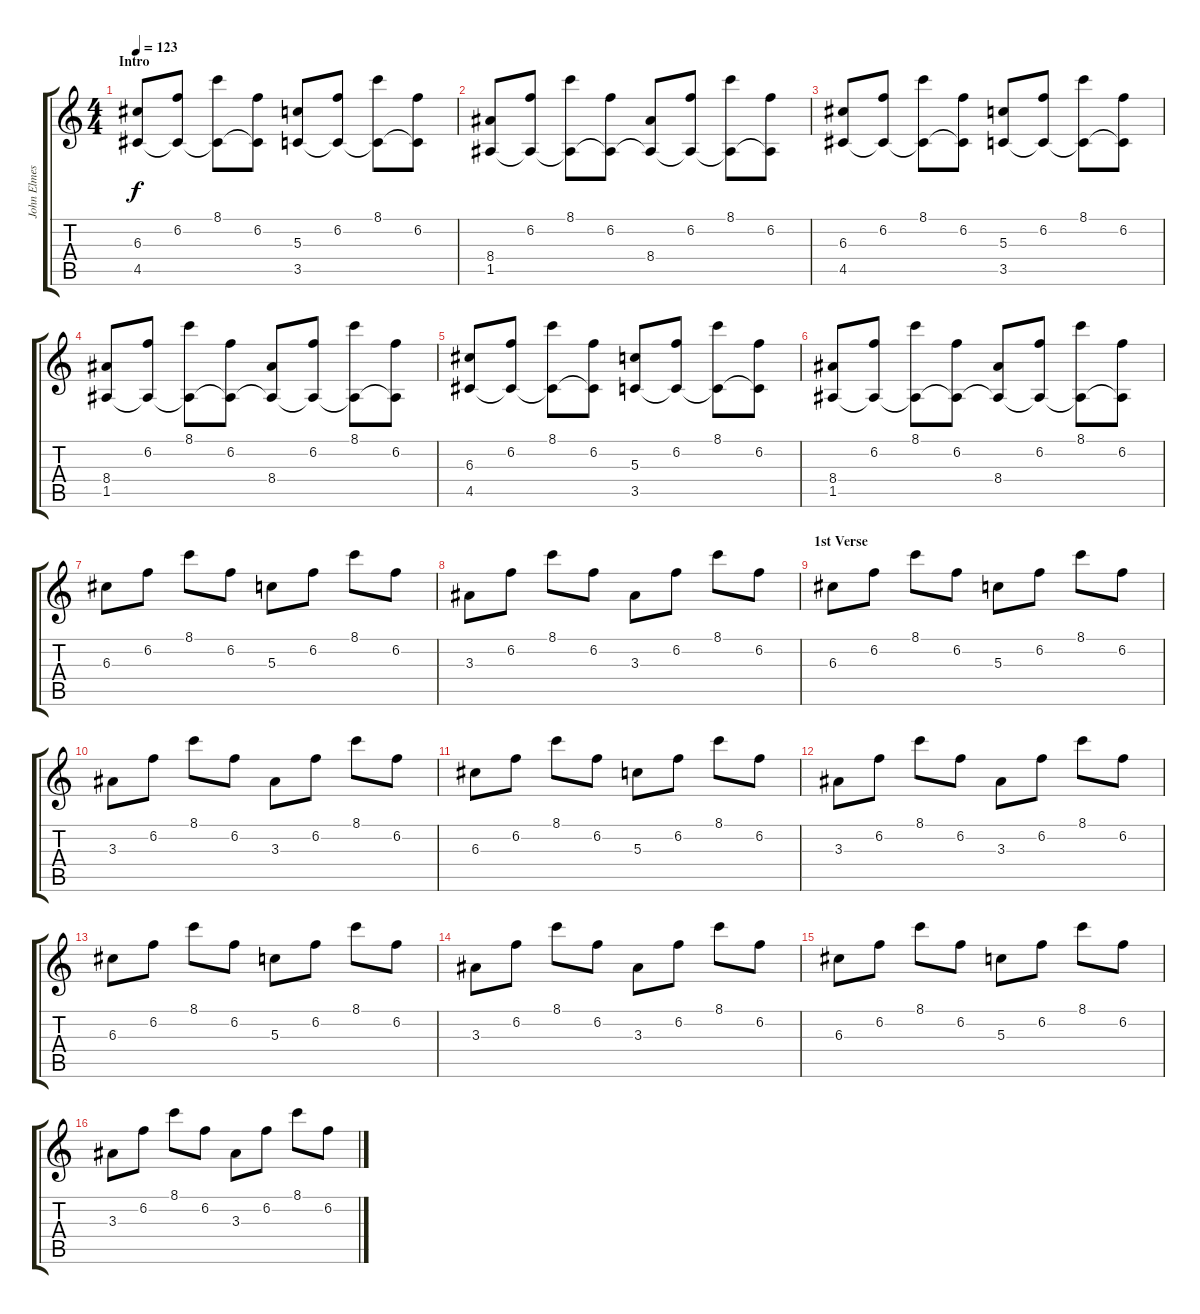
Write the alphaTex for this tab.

\track ("John Elmesley (Acoustic)" "John Elmes") {instrument acousticguitarnylon}
\staff {score tabs}
\tuning (E4 B3 G3 D3 A2 E2) {hide}
\ts (4 4)
\section ("" "Intro")
\tempo 123
\clef g2
\ks c
(6.3 4.5).8{dy f instrument acousticguitarnylon} (6.2 4.5{t}).8 (8.1 4.5{t}).8 (6.2 4.5{t}).8 (5.3 3.5).8 (6.2 3.5{t}).8 (8.1 3.5{t}).8 (6.2 3.5{t}).8 |
(8.4 1.5).8 (6.2 1.5{t}).8 (8.1 1.5{t}).8 (6.2 1.5{t}).8 (8.4 1.5{t}).8 (6.2 1.5{t}).8 (8.1 1.5{t}).8 (6.2 1.5{t}).8 |
(6.3 4.5).8 (6.2 4.5{t}).8 (8.1 4.5{t}).8 (6.2 4.5{t}).8 (5.3 3.5).8 (6.2 3.5{t}).8 (8.1 3.5{t}).8 (6.2 3.5{t}).8 |
(8.4 1.5).8 (6.2 1.5{t}).8 (8.1 1.5{t}).8 (6.2 1.5{t}).8 (8.4 1.5{t}).8 (6.2 1.5{t}).8 (8.1 1.5{t}).8 (6.2 1.5{t}).8 |
(6.3 4.5).8 (6.2 4.5{t}).8 (8.1 4.5{t}).8 (6.2 4.5{t}).8 (5.3 3.5).8 (6.2 3.5{t}).8 (8.1 3.5{t}).8 (6.2 3.5{t}).8 |
(8.4 1.5).8 (6.2 1.5{t}).8 (8.1 1.5{t}).8 (6.2 1.5{t}).8 (8.4 1.5{t}).8 (6.2 1.5{t}).8 (8.1 1.5{t}).8 (6.2 1.5{t}).8 |
6.3.8 6.2.8 8.1.8 6.2.8 5.3.8 6.2.8 8.1.8 6.2.8 |
3.3.8 6.2.8 8.1.8 6.2.8 3.3.8 6.2.8 8.1.8 6.2.8 |
\section ("" "1st Verse")
6.3.8 6.2.8 8.1.8 6.2.8 5.3.8 6.2.8 8.1.8 6.2.8 |
3.3.8 6.2.8 8.1.8 6.2.8 3.3.8 6.2.8 8.1.8 6.2.8 |
6.3.8 6.2.8 8.1.8 6.2.8 5.3.8 6.2.8 8.1.8 6.2.8 |
3.3.8 6.2.8 8.1.8 6.2.8 3.3.8 6.2.8 8.1.8 6.2.8 |
6.3.8 6.2.8 8.1.8 6.2.8 5.3.8 6.2.8 8.1.8 6.2.8 |
3.3.8 6.2.8 8.1.8 6.2.8 3.3.8 6.2.8 8.1.8 6.2.8 |
6.3.8 6.2.8 8.1.8 6.2.8 5.3.8 6.2.8 8.1.8 6.2.8 |
3.3.8 6.2.8 8.1.8 6.2.8 3.3.8 6.2.8 8.1.8 6.2.8
